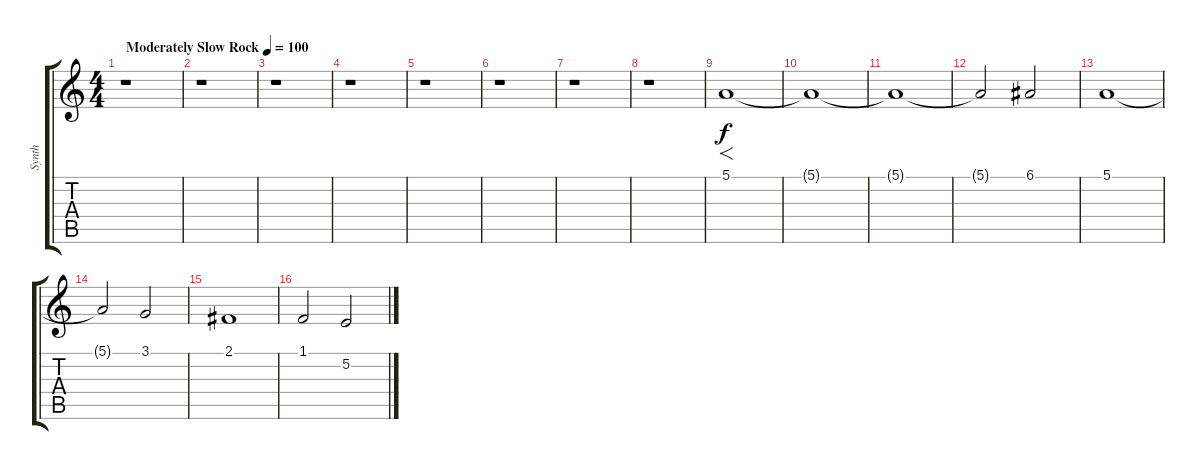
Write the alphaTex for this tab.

\track ("Synth" "Synth") {instrument pad4choir}
\staff {score tabs}
\tuning (E4 B3 G3 D3 A2 E2) {hide}
\ts (4 4)
\tempo (100 "Moderately Slow Rock")
\clef g2
\ks c
r.1{dy f instrument pad4choir} |
r.1 |
r.1 |
r.1 |
r.1 |
r.1 |
r.1 |
r.1 |
5.1.1{f} |
5.1{t}.1 |
5.1{t}.1 |
5.1{t}.2 6.1.2 |
5.1.1 |
5.1{t}.2 3.1.2 |
2.1.1 |
1.1.2 5.2.2
